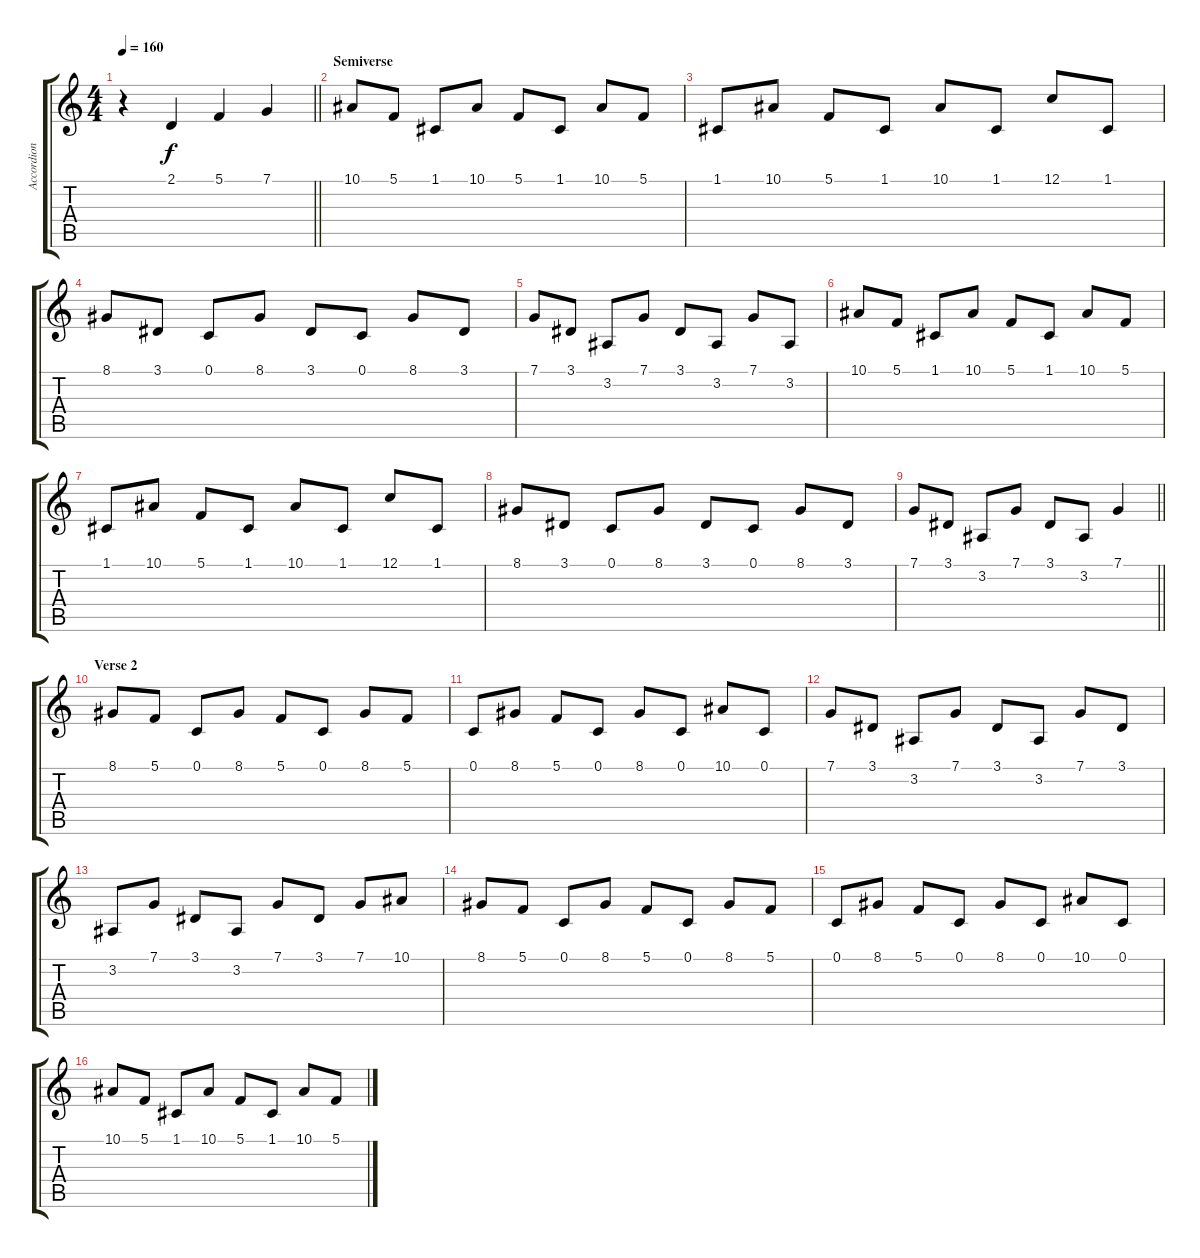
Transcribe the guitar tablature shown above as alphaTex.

\track ("Accordion" "Accordion") {instrument accordion}
\staff {score tabs}
\tuning (C4 G3 Eb3 Bb2 F2 C2) {hide}
\ts (4 4)
\tempo 160
\clef g2
\barLineRight lightlight
\ks c
r.4{dy f} 2.1.4 5.1.4 7.1.4 |
\section ("" "Semiverse")
10.1.8 5.1.8 1.1.8 10.1.8 5.1.8 1.1.8 10.1.8 5.1.8 |
1.1.8 10.1.8 5.1.8 1.1.8 10.1.8 1.1.8 12.1.8 1.1.8 |
8.1.8 3.1.8 0.1.8 8.1.8 3.1.8 0.1.8 8.1.8 3.1.8 |
7.1.8 3.1.8 3.2.8 7.1.8 3.1.8 3.2.8 7.1.8 3.2.8 |
10.1.8 5.1.8 1.1.8 10.1.8 5.1.8 1.1.8 10.1.8 5.1.8 |
1.1.8 10.1.8 5.1.8 1.1.8 10.1.8 1.1.8 12.1.8 1.1.8 |
8.1.8 3.1.8 0.1.8 8.1.8 3.1.8 0.1.8 8.1.8 3.1.8 |
\barLineRight lightlight
7.1.8 3.1.8 3.2.8 7.1.8 3.1.8 3.2.8 7.1.4 |
\section ("" "Verse 2")
8.1.8 5.1.8 0.1.8 8.1.8 5.1.8 0.1.8 8.1.8 5.1.8 |
0.1.8 8.1.8 5.1.8 0.1.8 8.1.8 0.1.8 10.1.8 0.1.8 |
7.1.8 3.1.8 3.2.8 7.1.8 3.1.8 3.2.8 7.1.8 3.1.8 |
3.2.8 7.1.8 3.1.8 3.2.8 7.1.8 3.1.8 7.1.8 10.1.8 |
8.1.8 5.1.8 0.1.8 8.1.8 5.1.8 0.1.8 8.1.8 5.1.8 |
0.1.8 8.1.8 5.1.8 0.1.8 8.1.8 0.1.8 10.1.8 0.1.8 |
10.1.8 5.1.8 1.1.8 10.1.8 5.1.8 1.1.8 10.1.8 5.1.8
